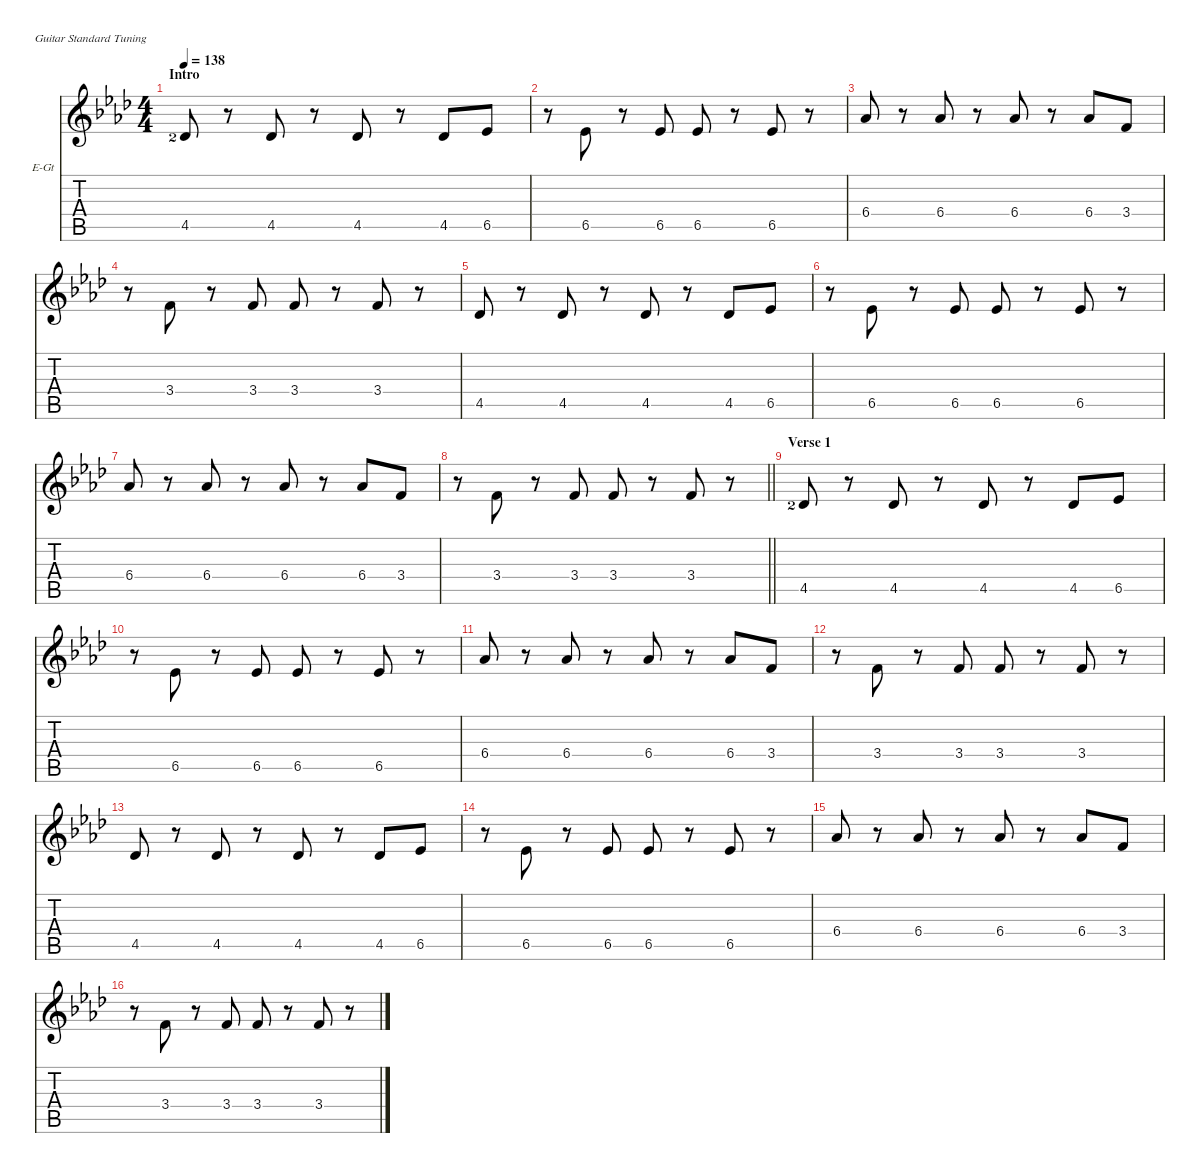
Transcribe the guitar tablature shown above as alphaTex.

\defaultSystemsLayout 4
\hideDynamics
\bracketExtendMode nobrackets
\firstSystemTrackNameOrientation horizontal
\otherSystemsTrackNameOrientation horizontal
\track ("intermediate rhythm 06 UNUSED" "E-Gt") {instrument electricguitarclean}
\staff {score tabs}
\tuning (E4 B3 G3 D3 A2 E2)
\ts (4 4)
\section ("" "Intro")
\tempo 138
\clef g2
\ks ab
4.5{lf 3 acc b}.8{dy mf instrument electricguitarclean beam Up} r.8{beam Up} 4.5{acc b}.8{beam Up} r.8{beam Up} 4.5{acc b}.8{beam Up} r.8{beam Up} 4.5{acc b}.8{beam Up} 6.5{acc b}.8{beam Up} |
r.8{beam Down} 6.5{acc b}.8{beam Up} r.8{beam Up} 6.5{acc b}.8{beam Up} 6.5{acc b}.8{beam Up} r.8{beam Up} 6.5{acc b}.8{beam Up} r.8{beam Up} |
6.4{acc b}.8{beam Up} r.8{beam Up} 6.4{acc b}.8{beam Up} r.8{beam Up} 6.4{acc b}.8{beam Up} r.8{beam Up} 6.4{acc b}.8{beam Up} 3.4{acc forcenatural}.8{beam Up} |
r.8{beam Down} 3.4{acc forcenatural}.8{beam Up} r.8{beam Up} 3.4{acc forcenatural}.8{beam Up} 3.4{acc forcenatural}.8{beam Up} r.8{beam Up} 3.4{acc forcenatural}.8{beam Up} r.8{beam Up} |
4.5{acc b}.8{beam Up} r.8{beam Up} 4.5{acc b}.8{beam Up} r.8{beam Up} 4.5{acc b}.8{beam Up} r.8{beam Up} 4.5{acc b}.8{beam Up} 6.5{acc b}.8{beam Up} |
r.8{beam Down} 6.5{acc b}.8{beam Up} r.8{beam Up} 6.5{acc b}.8{beam Up} 6.5{acc b}.8{beam Up} r.8{beam Up} 6.5{acc b}.8{beam Up} r.8{beam Up} |
6.4{acc b}.8{beam Up} r.8{beam Up} 6.4{acc b}.8{beam Up} r.8{beam Up} 6.4{acc b}.8{beam Up} r.8{beam Up} 6.4{acc b}.8{beam Up} 3.4{acc forcenatural}.8{beam Up} |
\barLineRight lightlight
r.8{beam Down} 3.4{acc forcenatural}.8{beam Up} r.8{beam Up} 3.4{acc forcenatural}.8{beam Up} 3.4{acc forcenatural}.8{beam Up} r.8{beam Up} 3.4{acc forcenatural}.8{beam Up} r.8{beam Up} |
\section ("" "Verse 1")
4.5{lf 3 acc b}.8{beam Up} r.8{beam Up} 4.5{acc b}.8{beam Up} r.8{beam Up} 4.5{acc b}.8{beam Up} r.8{beam Up} 4.5{acc b}.8{beam Up} 6.5{acc b}.8{beam Up} |
r.8{beam Down} 6.5{acc b}.8{beam Up} r.8{beam Up} 6.5{acc b}.8{beam Up} 6.5{acc b}.8{beam Up} r.8{beam Up} 6.5{acc b}.8{beam Up} r.8{beam Up} |
6.4{acc b}.8{beam Up} r.8{beam Up} 6.4{acc b}.8{beam Up} r.8{beam Up} 6.4{acc b}.8{beam Up} r.8{beam Up} 6.4{acc b}.8{beam Up} 3.4{acc forcenatural}.8{beam Up} |
r.8{beam Down} 3.4{acc forcenatural}.8{beam Up} r.8{beam Up} 3.4{acc forcenatural}.8{beam Up} 3.4{acc forcenatural}.8{beam Up} r.8{beam Up} 3.4{acc forcenatural}.8{beam Up} r.8{beam Up} |
4.5{acc b}.8{beam Up} r.8{beam Up} 4.5{acc b}.8{beam Up} r.8{beam Up} 4.5{acc b}.8{beam Up} r.8{beam Up} 4.5{acc b}.8{beam Up} 6.5{acc b}.8{beam Up} |
r.8{beam Down} 6.5{acc b}.8{beam Up} r.8{beam Up} 6.5{acc b}.8{beam Up} 6.5{acc b}.8{beam Up} r.8{beam Up} 6.5{acc b}.8{beam Up} r.8{beam Up} |
6.4{acc b}.8{beam Up} r.8{beam Up} 6.4{acc b}.8{beam Up} r.8{beam Up} 6.4{acc b}.8{beam Up} r.8{beam Up} 6.4{acc b}.8{beam Up} 3.4{acc forcenatural}.8{beam Up} |
r.8{beam Down} 3.4{acc forcenatural}.8{beam Up} r.8{beam Up} 3.4{acc forcenatural}.8{beam Up} 3.4{acc forcenatural}.8{beam Up} r.8{beam Up} 3.4{acc forcenatural}.8{beam Up} r.8{beam Up}
